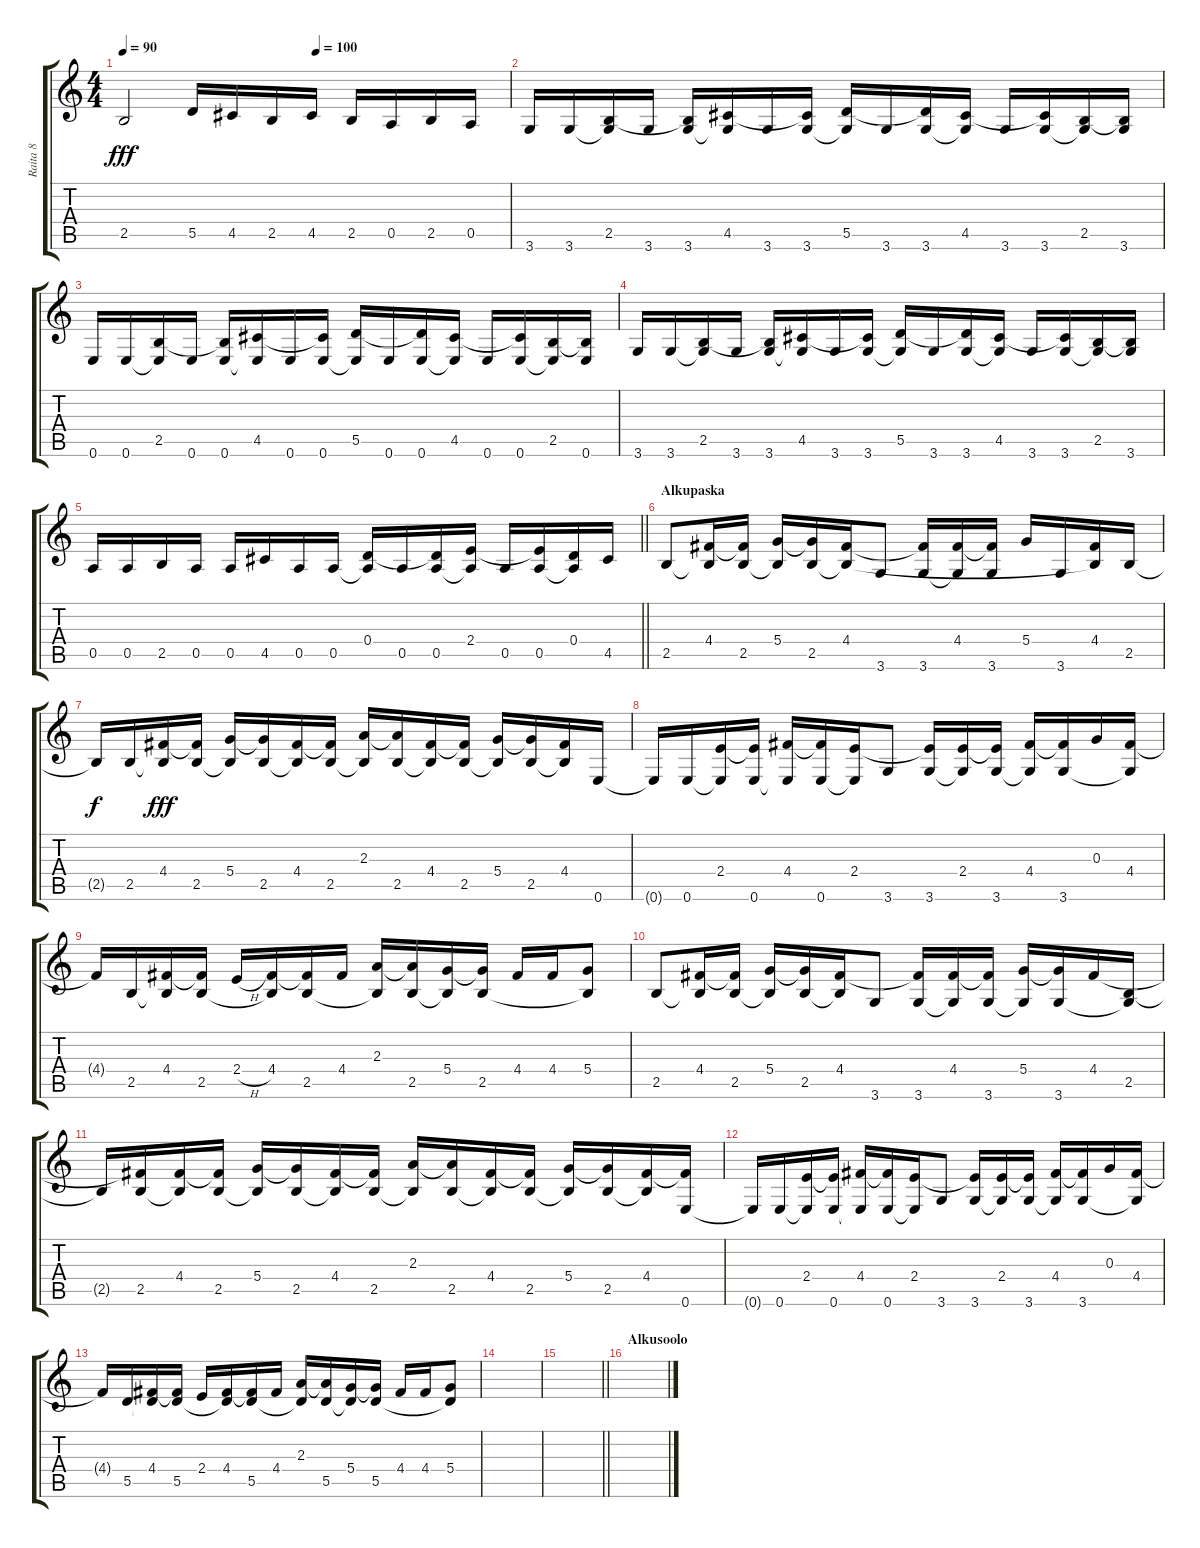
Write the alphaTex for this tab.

\track ("Raita 8" "Raita 8") {instrument electricguitarclean}
\staff {score tabs}
\tuning (E4 B3 G3 D3 A2 E2) {hide}
\ts (4 4)
\tempo 90
\tempo 70
\tempo (100 0.5)
\tempo 90
\clef g2
\ks c
2.5.2{dy fff volume 16 instrument electricguitarclean} 5.5.16 4.5.16 2.5.16 4.5.16 2.5.16 0.5.16 2.5.16 0.5.16 |
3.6.16 3.6.16 (2.5 3.6{t}).16 3.6.16 (2.5{t} 3.6).16 (4.5 3.6{t}).16 3.6.16 (4.5{t} 3.6).16 (5.5 3.6{t}).16 3.6.16 (5.5{t} 3.6).16 (4.5 3.6{t}).16 3.6.16 (4.5{t} 3.6).16 (2.5 3.6{t}).16 (2.5{t} 3.6).16 |
0.6.16 0.6.16 (2.5 0.6{t}).16 0.6.16 (2.5{t} 0.6).16 (4.5 0.6{t}).16 0.6.16 (4.5{t} 0.6).16 (5.5 0.6{t}).16 0.6.16 (5.5{t} 0.6).16 (4.5 0.6{t}).16 0.6.16 (4.5{t} 0.6).16 (2.5 0.6{t}).16 (2.5{t} 0.6).16 |
3.6.16 3.6.16 (2.5 3.6{t}).16 3.6.16 (2.5{t} 3.6).16 (4.5 3.6{t}).16 3.6.16 (4.5{t} 3.6).16 (5.5 3.6{t}).16 3.6.16 (5.5{t} 3.6).16 (4.5 3.6{t}).16 3.6.16 (4.5{t} 3.6).16 (2.5 3.6{t}).16 (2.5{t} 3.6).16 |
\barLineRight lightlight
0.5.16 0.5.16 2.5.16 0.5.16 0.5.16 4.5.16 0.5.16 0.5.16 (0.4 0.5{t}).16 0.5.16 (0.4{t} 0.5).16 (2.4 0.5{t}).16 0.5.16 (2.4{t} 0.5).16 (0.4 0.5{t}).16 4.5.16 |
\section ("" "Alkupaska")
2.5.8 (4.4 2.5{t}).16 (4.4{t} 2.5).16 (5.4 2.5{t}).16 (5.4{t} 2.5).16 (4.4 2.5{t}).16 3.6.8 (4.4{t} 3.6).16 (4.4 3.6{t}).16 (4.4{t} 3.6).16 5.4.16 3.6.16 (4.4 2.5{t}).16 2.5.16 |
2.5{t}.16{dy f} 2.5.16 (4.4 2.5{t}).16{dy fff} (4.4{t} 2.5).16 (5.4 2.5{t}).16 (5.4{t} 2.5).16 (4.4 2.5{t}).16 (4.4{t} 2.5).16 (2.3 2.5{t}).16 (2.3{t} 2.5).16 (4.4 2.5{t}).16 (4.4{t} 2.5).16 (5.4 2.5{t}).16 (5.4{t} 2.5).16 (4.4 2.5{t}).16 0.6.16 |
0.6{t}.16 0.6.16 (2.4 0.6{t}).16 (2.4{t} 0.6).16 (4.4 0.6{t}).16 (4.4{t} 0.6).16 (2.4 0.6{t}).16 3.6.8 (2.4{t} 3.6).16 (2.4 3.6{t}).16 (2.4{t} 3.6).16 (4.4 3.6{t}).16 (4.4{t} 3.6).16 0.3.16 (4.4 3.6{t}).16 |
4.4{t}.16 2.5.16 (4.4 2.5{t}).16 (4.4{t} 2.5).16 2.4{h}.16 (4.4 2.5{t}).16 (4.4{t} 2.5).16 4.4.16 (2.3 2.5{t}).16 (2.3{t} 2.5).16 (5.4 2.5{t}).16 (5.4{t} 2.5).16 4.4.16 4.4.16 (5.4 2.5{t}).8 |
2.5.8 (4.4 2.5{t}).16 (4.4{t} 2.5).16 (5.4 2.5{t}).16 (5.4{t} 2.5).16 (4.4 2.5{t}).16 3.6.8 (4.4{t} 3.6).16 (4.4 3.6{t}).16 (4.4{t} 3.6).16 (5.4 3.6{t}).16 (5.4{t} 3.6).16 4.4.16 (2.5 3.6{t}).16 |
2.5{t}.16 (4.4{t} 2.5).16 (4.4 2.5{t}).16 (4.4{t} 2.5).16 (5.4 2.5{t}).16 (5.4{t} 2.5).16 (4.4 2.5{t}).16 (4.4{t} 2.5).16 (2.3 2.5{t}).16 (2.3{t} 2.5).16 (4.4 2.5{t}).16 (4.4{t} 2.5).16 (5.4 2.5{t}).16 (5.4{t} 2.5).16 (4.4 2.5{t}).16 (4.4{t} 0.6).16 |
0.6{t}.16 0.6.16 (2.4 0.6{t}).16 (2.4{t} 0.6).16 (4.4 0.6{t}).16 (4.4{t} 0.6).16 (2.4 0.6{t}).16 3.6.8 (2.4{t} 3.6).16 (2.4 3.6{t}).16 (2.4{t} 3.6).16 (4.4 3.6{t}).16 (4.4{t} 3.6).16 0.3.16 (4.4 3.6{t}).16 |
4.4{t}.16 5.5.16 (4.4 5.5{t}).16 (4.4{t} 5.5).16 2.4.16 (4.4 5.5{t}).16 (4.4{t} 5.5).16 4.4.16 (2.3 5.5{t}).16 (2.3{t} 5.5).16 (5.4 5.5{t}).16 (5.4{t} 5.5).16 4.4.16 4.4.16 (5.4 5.5{t}).8 |
|
\barLineRight lightlight
|
\section ("" "Alkusoolo")
